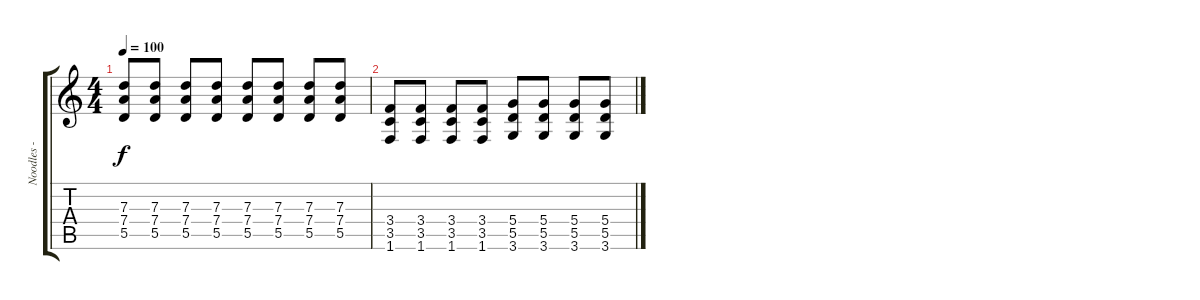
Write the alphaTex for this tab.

\track ("Noodles - Distortion" "Noodles - ") {instrument distortionguitar}
\staff {score tabs}
\tuning (E4 B3 G3 D3 A2 E2) {hide}
\ts (4 4)
\tempo 100
\clef g2
\ks c
(7.3 7.4 5.5).8{dy f} (7.3 7.4 5.5).8 (7.3 7.4 5.5).8 (7.3 7.4 5.5).8 (7.3 7.4 5.5).8 (7.3 7.4 5.5).8 (7.3 7.4 5.5).8 (7.3 7.4 5.5).8 |
(3.4 3.5 1.6).8 (3.4 3.5 1.6).8 (3.4 3.5 1.6).8 (3.4 3.5 1.6).8 (5.4 5.5 3.6).8 (5.4 5.5 3.6).8 (5.4 5.5 3.6).8 (5.4 5.5 3.6).8
